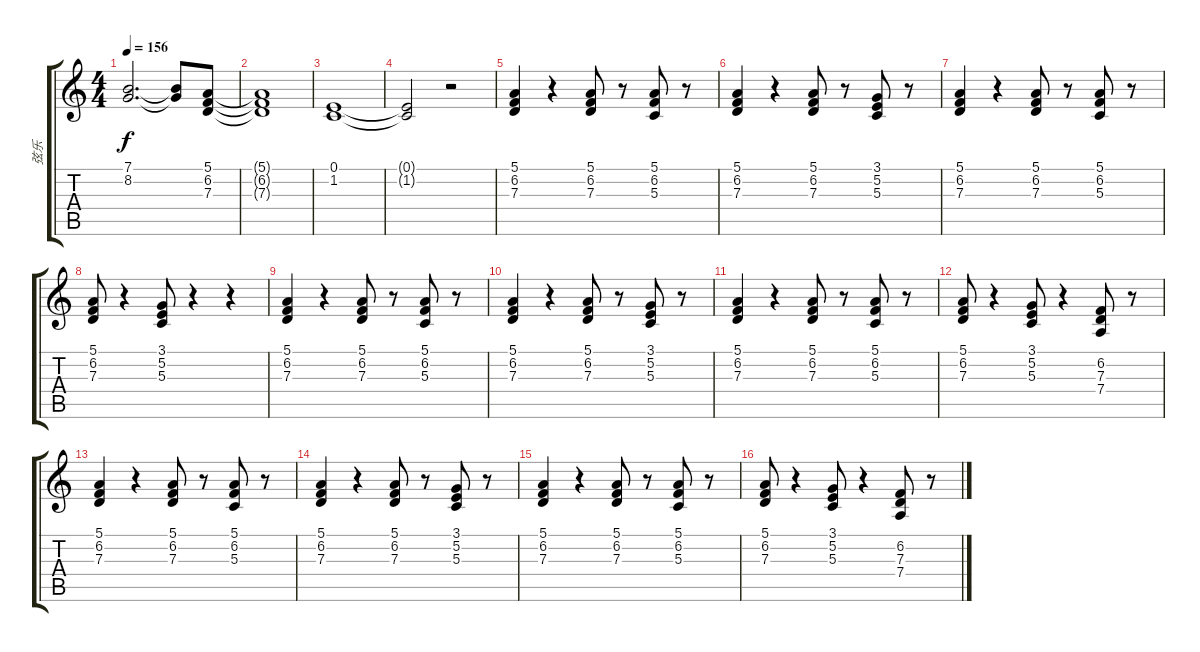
\track ("弦乐" "弦乐") {instrument stringensemble1}
\staff {score tabs}
\tuning (E4 B3 G3 D3 A2 E2) {hide}
\ts (4 4)
\tempo 156
\clef g2
\ks c
(7.1{t} 8.2{t}).2{d dy f} (7.1{t} 8.2{t}).8 (5.1 6.2 7.3).8 |
(5.1{t} 6.2{t} 7.3{t}).1 |
(0.1 1.2).1 |
(0.1{t} 1.2{t}).2 r.2 |
(5.1 6.2 7.3).4 r.4 (5.1 6.2 7.3).8 r.8 (5.1 6.2 5.3).8 r.8 |
(5.1 6.2 7.3).4 r.4 (5.1 6.2 7.3).8 r.8 (3.1 5.2 5.3).8 r.8 |
(5.1 6.2 7.3).4 r.4 (5.1 6.2 7.3).8 r.8 (5.1 6.2 5.3).8 r.8 |
(5.1 6.2 7.3).8 r.4 (3.1 5.2 5.3).8 r.4 r.4 |
(5.1 6.2 7.3).4 r.4 (5.1 6.2 7.3).8 r.8 (5.1 6.2 5.3).8 r.8 |
(5.1 6.2 7.3).4 r.4 (5.1 6.2 7.3).8 r.8 (3.1 5.2 5.3).8 r.8 |
(5.1 6.2 7.3).4 r.4 (5.1 6.2 7.3).8 r.8 (5.1 6.2 5.3).8 r.8 |
(5.1 6.2 7.3).8 r.4 (3.1 5.2 5.3).8 r.4 (6.2 7.3 7.4).8 r.8 |
(5.1 6.2 7.3).4 r.4 (5.1 6.2 7.3).8 r.8 (5.1 6.2 5.3).8 r.8 |
(5.1 6.2 7.3).4 r.4 (5.1 6.2 7.3).8 r.8 (3.1 5.2 5.3).8 r.8 |
(5.1 6.2 7.3).4 r.4 (5.1 6.2 7.3).8 r.8 (5.1 6.2 5.3).8 r.8 |
(5.1 6.2 7.3).8 r.4 (3.1 5.2 5.3).8 r.4 (6.2 7.3 7.4).8 r.8
